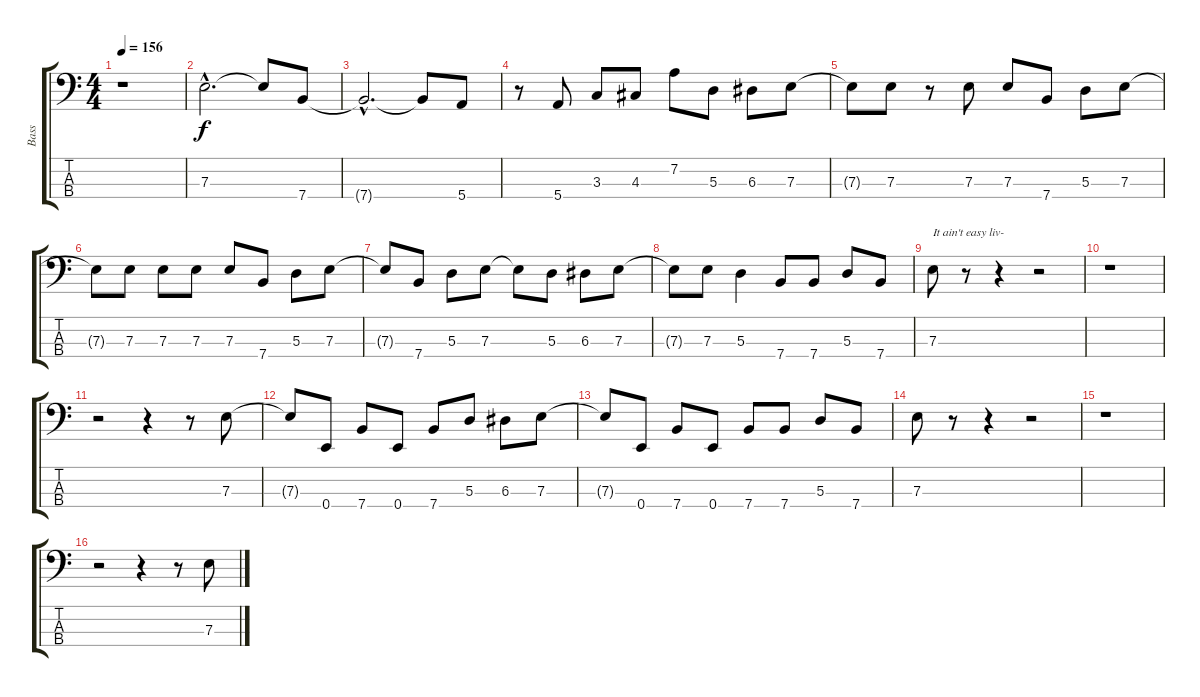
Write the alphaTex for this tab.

\track ("Bass" "Bass") {instrument electricbasspick}
\staff {score tabs}
\tuning (G2 D2 A1 E1) {hide}
\ts (4 4)
\tempo 156
\clef f4
\ks c
r.1{dy f} |
7.3{hac}.2{d} 7.3{t}.8 7.4.8 |
7.4{hac t}.2{d} 7.4{t}.8 5.4.8 |
r.8 5.4.8 3.3.8 4.3.8 7.2.8 5.3.8 6.3.8 7.3.8 |
7.3{t}.8 7.3.8 r.8 7.3.8 7.3.8 7.4.8 5.3.8 7.3.8 |
7.3{t}.8 7.3.8 7.3.8 7.3.8 7.3.8 7.4.8 5.3.8 7.3.8 |
7.3{t}.8 7.4.8 5.3.8 7.3.8 7.3{t}.8 5.3.8 6.3.8 7.3.8 |
7.3{t}.8 7.3.8 5.3.4 7.4.8 7.4.8 5.3.8 7.4.8 |
7.3.8{txt "It ain't easy liv-"} r.8 r.4 r.2 |
r.1 |
r.2 r.4 r.8 7.3.8 |
7.3{t}.8 0.4.8 7.4.8 0.4.8 7.4.8 5.3.8 6.3.8 7.3.8 |
7.3{t}.8 0.4.8 7.4.8 0.4.8 7.4.8 7.4.8 5.3.8 7.4.8 |
7.3.8 r.8 r.4 r.2 |
r.1 |
r.2 r.4 r.8 7.3.8
